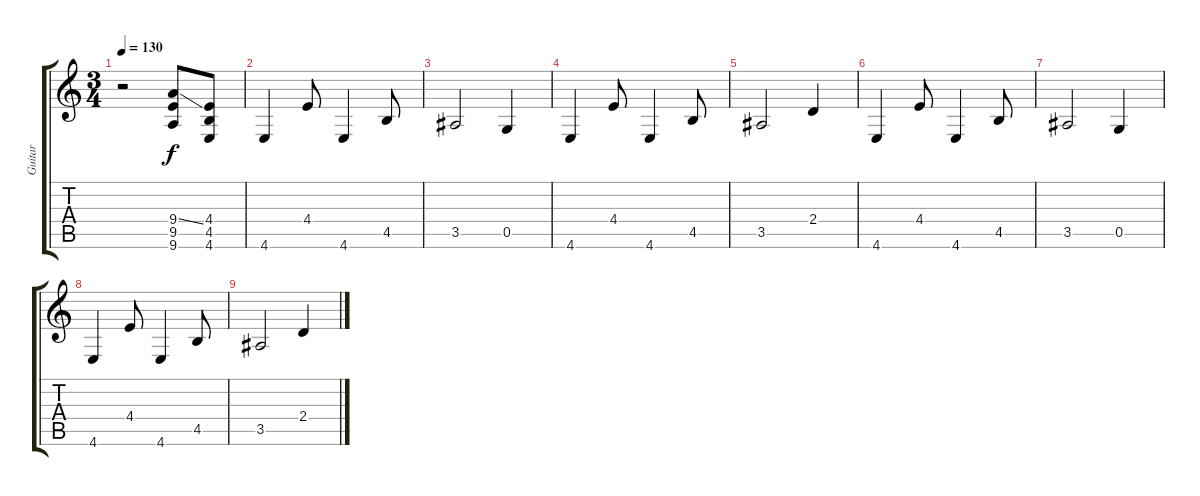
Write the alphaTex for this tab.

\track ("Guitar" "Guitar") {instrument distortionguitar}
\staff {score tabs}
\tuning (D4 A3 F3 C3 G2 C2) {hide}
\ts (3 4)
\tempo 130
\clef g2
\ks c
r.2{dy f instrument distortionguitar} (9.4{ss} 9.5 9.6).8 (4.4 4.5 4.6).8 |
4.6.4 4.4.8 4.6.4 4.5.8 |
3.5.2 0.5.4 |
4.6.4 4.4.8 4.6.4 4.5.8 |
3.5.2 2.4.4 |
4.6.4 4.4.8 4.6.4 4.5.8 |
3.5.2 0.5.4 |
4.6.4 4.4.8 4.6.4 4.5.8 |
3.5.2 2.4.4
